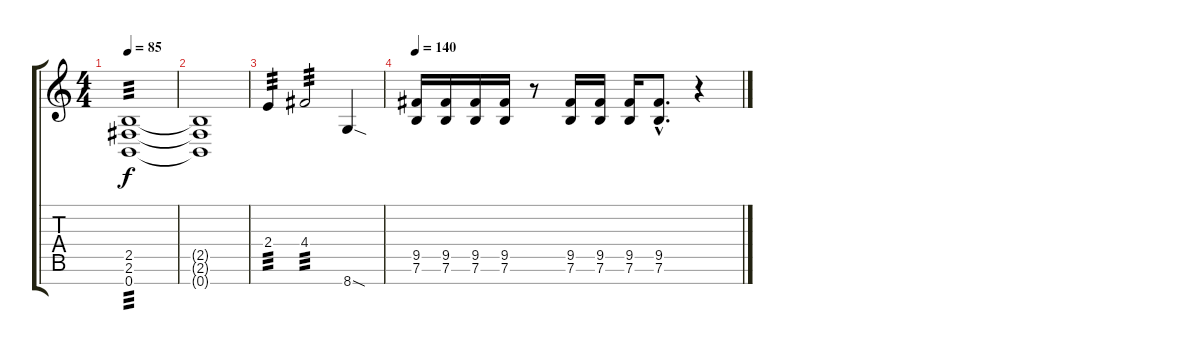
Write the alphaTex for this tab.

\track "" {instrument distortionguitar}
\staff {score tabs}
\tuning (E4 B3 G3 D3 A2 E2 B1) {hide}
\ts (4 4)
\tempo 85
\clef g2
\ks c
(2.5 2.6 0.7).1{tp 3 dy f} |
(2.5{t} 2.6{t} 0.7{t}).1 |
2.4.4{tp 3} 4.4.2{tp 3} 8.7{sod}.4 |
\tempo 140
(9.5 7.6).16 (9.5 7.6).16 (9.5 7.6).16 (9.5 7.6).16 r.8 (9.5 7.6).16 (9.5 7.6).16 (9.5 7.6).16 (9.5{hac} 7.6{hac}).8{d} r.4
